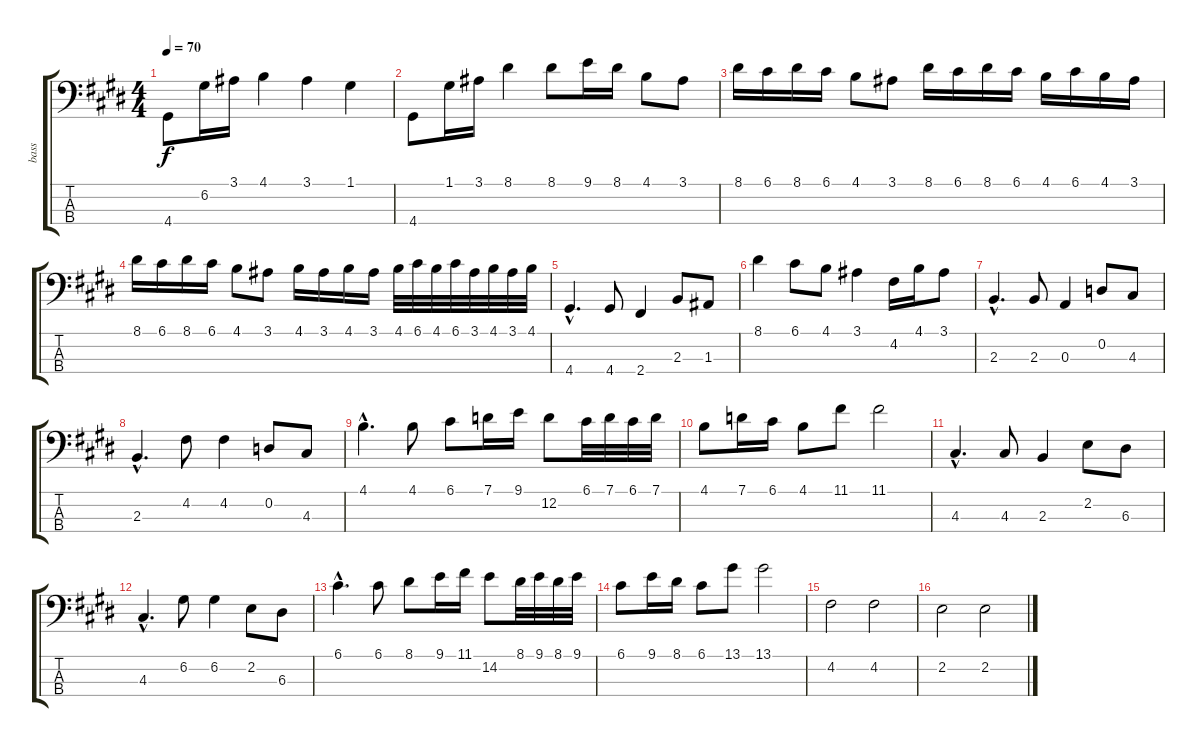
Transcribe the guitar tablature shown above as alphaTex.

\track ("bass" "bass") {instrument electricbasspick}
\staff {score tabs}
\tuning (G2 D2 A1 E1) {hide}
\ts (4 4)
\tempo 70
\clef f4
\ks e
4.4.8{dy f} 6.2.16 3.1.16 4.1.4 3.1.4 1.1.4 |
4.4.8 1.1.16 3.1.16 8.1.4 8.1.8 9.1.16 8.1.16 4.1.8 3.1.8 |
8.1.16 6.1.16 8.1.16 6.1.16 4.1.8 3.1.8 8.1.16 6.1.16 8.1.16 6.1.16 4.1.16 6.1.16 4.1.16 3.1.16 |
8.1.16 6.1.16 8.1.16 6.1.16 4.1.8 3.1.8 4.1.16 3.1.16 4.1.16 3.1.16 4.1.32 6.1.32 4.1.32 6.1.32 3.1.32 4.1.32 3.1.32 4.1.32 |
4.4{hac}.4{d} 4.4.8 2.4.4 2.3.8 1.3.8 |
8.1.4 6.1.8 4.1.8 3.1.4 4.2.16 4.1.16 3.1.8 |
2.3{hac}.4{d} 2.3.8 0.3.4 0.2.8 4.3.8 |
2.3{hac}.4{d} 4.2.8 4.2.4 0.2.8 4.3.8 |
4.1{hac}.4{d} 4.1.8 6.1.8 7.1.16 9.1.16 12.2.8 6.1.32 7.1.32 6.1.32 7.1.32 |
4.1.8 7.1.16 6.1.16 4.1.8 11.1.8 11.1.2 |
4.3{hac}.4{d} 4.3.8 2.3.4 2.2.8 6.3.8 |
4.3{hac}.4{d} 6.2.8 6.2.4 2.2.8 6.3.8 |
6.1{hac}.4{d} 6.1.8 8.1.8 9.1.16 11.1.16 14.2.8 8.1.32 9.1.32 8.1.32 9.1.32 |
6.1.8 9.1.16 8.1.16 6.1.8 13.1.8 13.1.2 |
4.2.2 4.2.2 |
2.2.2 2.2.2
